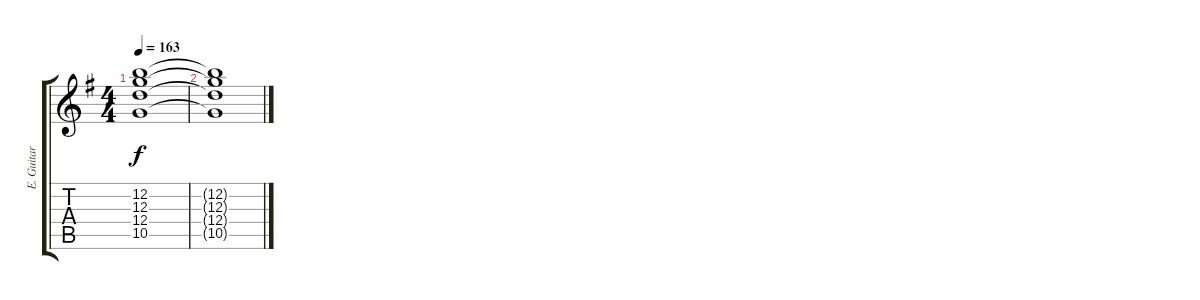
\track ("E. Guitar II" "E. Guitar ") {instrument overdrivenguitar}
\staff {score tabs}
\tuning (E4 B3 G3 D3 A2 E2) {hide}
\ts (4 4)
\tempo 163
\clef g2
\ks g
(12.2{t} 12.3{t} 12.4{t} 10.5{t}).1{dy f} |
(12.2{t} 12.3{t} 12.4{t} 10.5{t}).1
